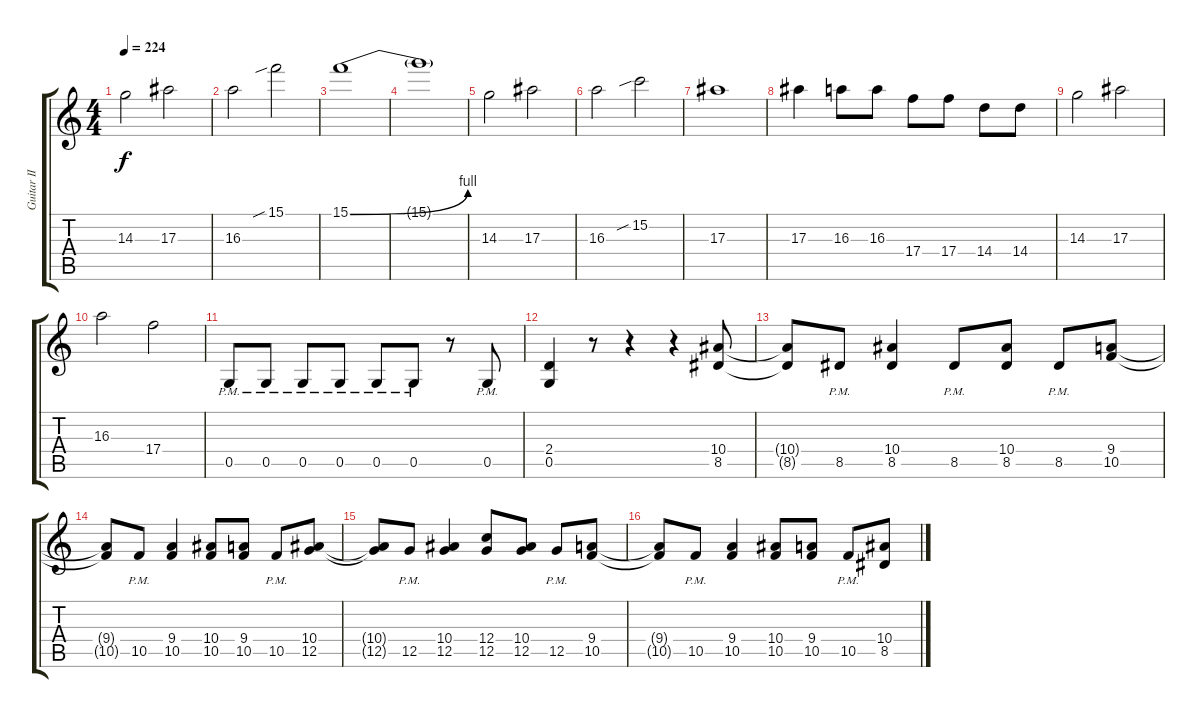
\track ("Guitar II" "Guitar II") {instrument distortionguitar}
\staff {score tabs}
\tuning (D4 A3 F3 C3 G2 D2) {hide}
\ts (4 4)
\tempo 224
\clef g2
\ks c
14.3.2{dy f} 17.3.2 |
16.3.2 15.1{sib}.2 |
15.1{be (bend 0 0 60 4)}.1 |
15.1{t}.1 |
14.3.2 17.3.2 |
16.3.2 15.2{sib}.2 |
17.3.1 |
17.3.4 16.3.8 16.3.8 17.4.8 17.4.8 14.4.8 14.4.8 |
14.3.2 17.3.2 |
16.3.2 17.4.2 |
0.5{pm}.8 0.5{pm}.8 0.5{pm}.8 0.5{pm}.8 0.5{pm}.8 0.5{pm}.8 r.8 0.5{pm}.8 |
(2.4 0.5).4 r.8 r.4 r.4 (10.4 8.5).8 |
(10.4{t} 8.5{t}).8 8.5{pm}.8 (10.4 8.5).4 8.5{pm}.8 (10.4 8.5).8 8.5{pm}.8 (9.4 10.5).8 |
(9.4{t} 10.5{t}).8 10.5{pm}.8 (9.4 10.5).4 (10.4 10.5).8 (9.4 10.5).8 10.5{pm}.8 (10.4 12.5).8 |
(10.4{t} 12.5{t}).8 12.5{pm}.8 (10.4 12.5).4 (12.4 12.5).8 (10.4 12.5).8 12.5{pm}.8 (9.4 10.5).8 |
(9.4{t} 10.5{t}).8 10.5{pm}.8 (9.4 10.5).4 (10.4 10.5).8 (9.4 10.5).8 10.5{pm}.8 (10.4 8.5).8
